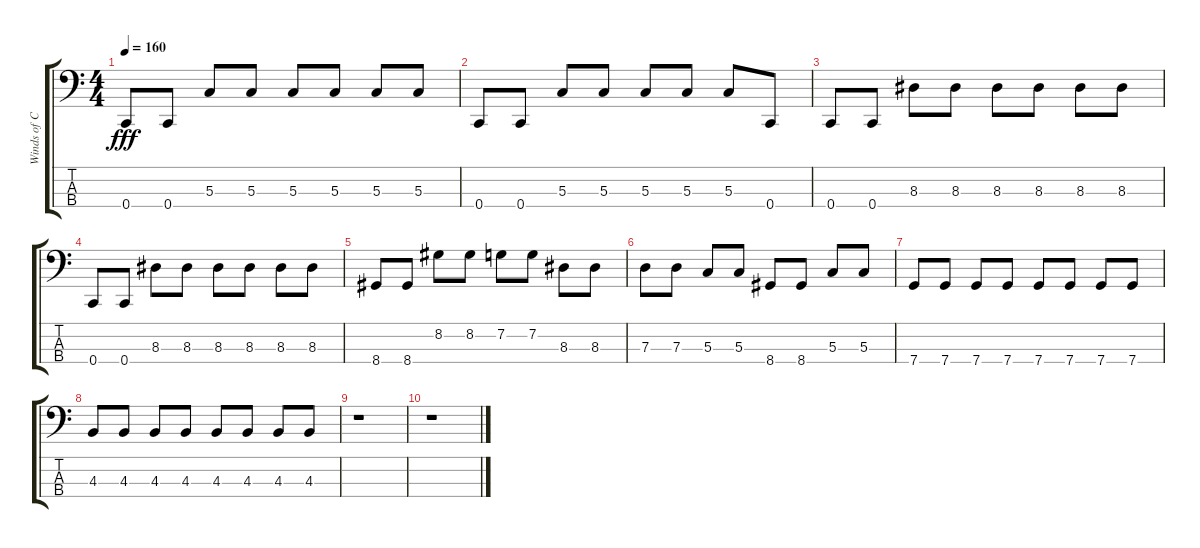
\track ("Winds of Connor" "Winds of C") {instrument electricbassfinger}
\staff {score tabs}
\tuning (F2 C2 G1 C1) {hide}
\ts (4 4)
\tempo 160
\clef f4
\ks c
0.4.8{dy fff} 0.4.8 5.3.8 5.3.8 5.3.8 5.3.8 5.3.8 5.3.8 |
0.4.8 0.4.8 5.3.8 5.3.8 5.3.8 5.3.8 5.3.8 0.4.8 |
0.4.8 0.4.8 8.3.8 8.3.8 8.3.8 8.3.8 8.3.8 8.3.8 |
0.4.8 0.4.8 8.3.8 8.3.8 8.3.8 8.3.8 8.3.8 8.3.8 |
8.4.8 8.4.8 8.2.8 8.2.8 7.2.8 7.2.8 8.3.8 8.3.8 |
7.3.8 7.3.8 5.3.8 5.3.8 8.4.8 8.4.8 5.3.8 5.3.8 |
7.4.8 7.4.8 7.4.8 7.4.8 7.4.8 7.4.8 7.4.8 7.4.8 |
4.3.8 4.3.8 4.3.8 4.3.8 4.3.8 4.3.8 4.3.8 4.3.8 |
r.1 |
r.1
